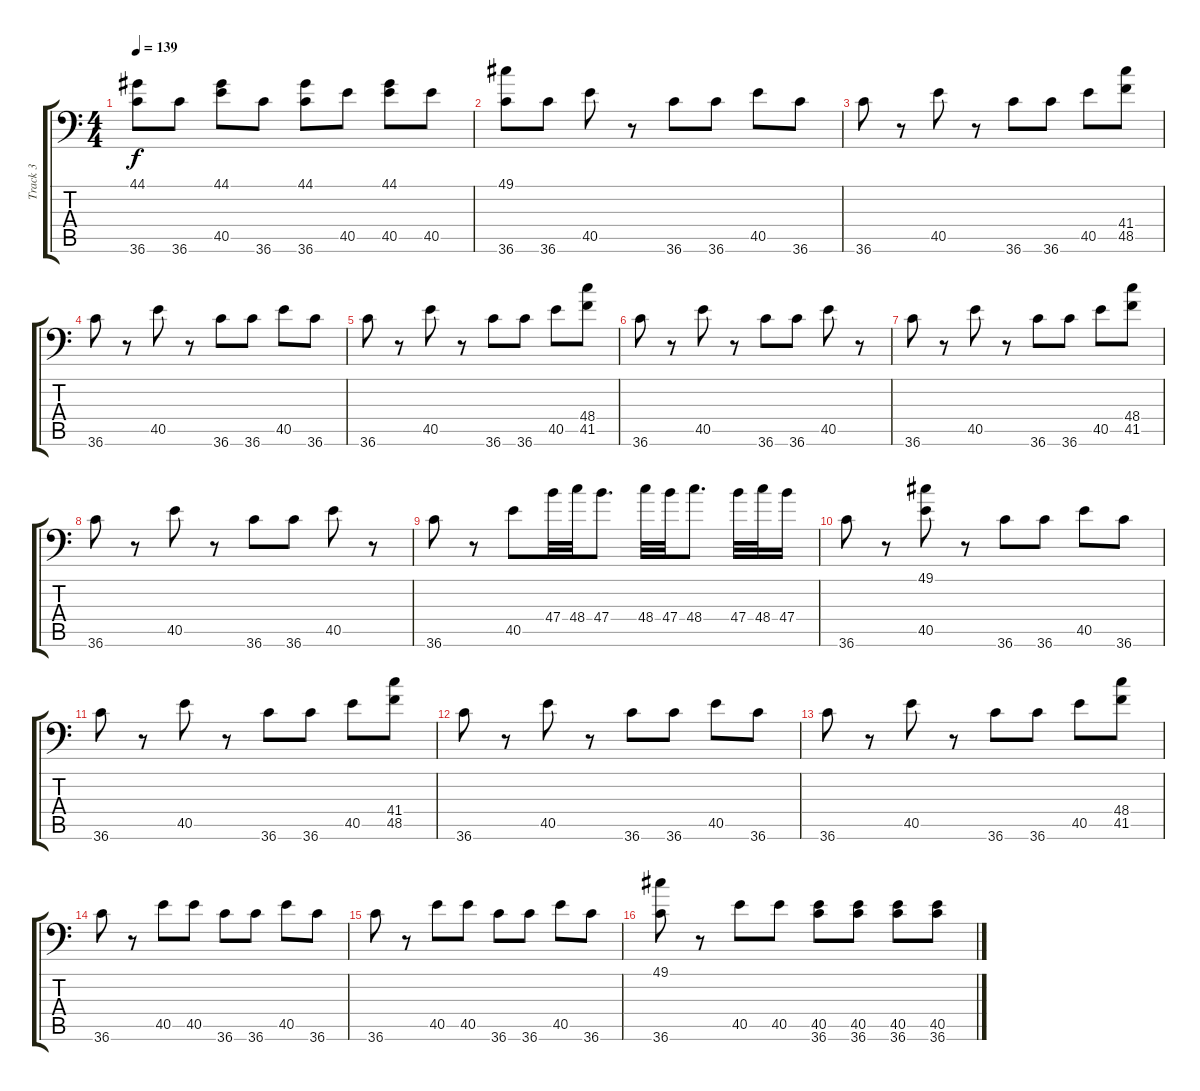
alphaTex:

\track ("Track 3" "Track 3") {instrument acousticgrandpiano}
\staff {score tabs}
\tuning (C-1 C-1 C-1 C-1 C-1 C-1) {hide}
\ts (4 4)
\tempo 139
\clef f4
\ks c
(44.1 36.6).8{dy f} 36.6.8 (44.1 40.5).8 36.6.8 (44.1 36.6).8 40.5.8 (44.1 40.5).8 40.5.8 |
(49.1 36.6).8 36.6.8 40.5.8 r.8 36.6.8 36.6.8 40.5.8 36.6.8 |
36.6.8 r.8 40.5.8 r.8 36.6.8 36.6.8 40.5.8 (41.4 48.5).8 |
36.6.8 r.8 40.5.8 r.8 36.6.8 36.6.8 40.5.8 36.6.8 |
36.6.8 r.8 40.5.8 r.8 36.6.8 36.6.8 40.5.8 (48.4 41.5).8 |
36.6.8 r.8 40.5.8 r.8 36.6.8 36.6.8 40.5.8 r.8 |
36.6.8 r.8 40.5.8 r.8 36.6.8 36.6.8 40.5.8 (48.4 41.5).8 |
36.6.8 r.8 40.5.8 r.8 36.6.8 36.6.8 40.5.8 r.8 |
36.6.8 r.8 40.5.8 47.4.32 48.4.32 47.4.8{d} 48.4.32 47.4.32 48.4.8{d} 47.4.32 48.4.32 47.4.16 |
36.6.8 r.8 (49.1 40.5).8 r.8 36.6.8 36.6.8 40.5.8 36.6.8 |
36.6.8 r.8 40.5.8 r.8 36.6.8 36.6.8 40.5.8 (41.4 48.5).8 |
36.6.8 r.8 40.5.8 r.8 36.6.8 36.6.8 40.5.8 36.6.8 |
36.6.8 r.8 40.5.8 r.8 36.6.8 36.6.8 40.5.8 (48.4 41.5).8 |
36.6.8 r.8 40.5.8 40.5.8 36.6.8 36.6.8 40.5.8 36.6.8 |
36.6.8 r.8 40.5.8 40.5.8 36.6.8 36.6.8 40.5.8 36.6.8 |
(49.1 36.6).8 r.8 40.5.8 40.5.8 (40.5 36.6).8 (40.5 36.6).8 (40.5 36.6).8 (40.5 36.6).8
